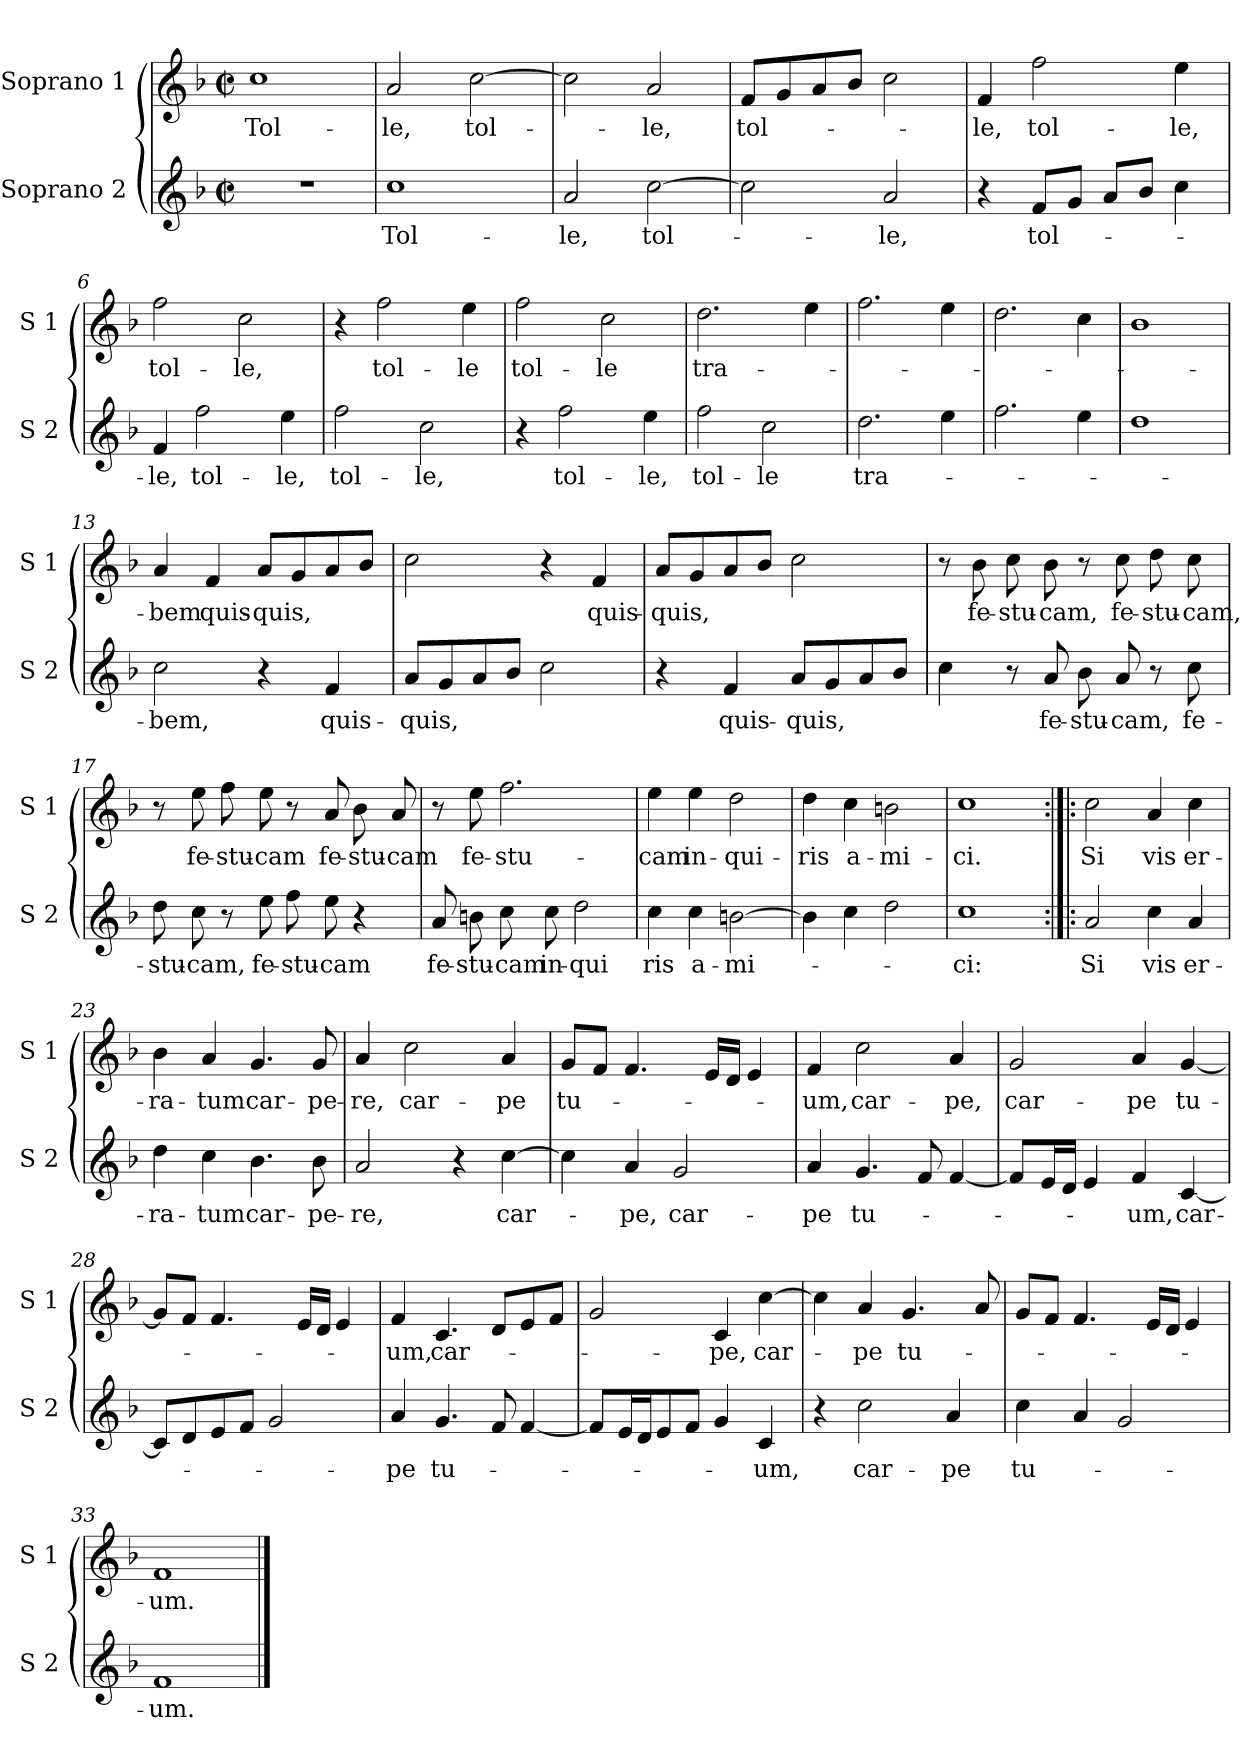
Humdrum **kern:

**kern	**text	**kern	**text
*part2	*part2	*part1	*part1
*staff2	*staff2	*staff1	*staff1
*I"Soprano 2	*	*I"Soprano 1	*
*I'S 2	*	*I'S 1	*
*clefG2	*	*clefG2	*
*k[b-]	*	*k[b-]	*
*F:	*	*F:	*
*M2/2	*	*M2/2	*
*met(c|)	*	*met(c|)	*
=1	=1	=1	=1
!	!	!	!LO:LY:b
1r	.	1cc	Tol-
=2	=2	=2	=2
!	!LO:LY:b	!	!LO:LY:b
1cc	Tol-	2a/	-le,
!	!	!	!LO:LY:b
.	.	[2cc\	tol-
=3	=3	=3	=3
!	!LO:LY:b	!	!
2a/	-le,	2cc\]	.
!	!LO:LY:b	!	!LO:LY:b
[2cc\	tol-	2a/	-le,
=4	=4	=4	=4
!	!	!	!LO:LY:b
2cc\]	.	8f/L	tol-
.	.	8g/	.
.	.	8a/	.
.	.	8b-/J	.
!	!LO:LY:b	!	!
2a/	-le,	2cc\	.
!!LO:LB:g=z
=5	=5	=5	=5
!	!	!	!LO:LY:b
4r	.	4f/	-le,
!	!LO:LY:b	!	!LO:LY:b
8f/L	tol-	2ff\	tol-
8g/J	.	.	.
8a/L	.	.	.
8b-/J	.	.	.
!	!	!	!LO:LY:b
4cc\	.	4ee\	-le,
=6	=6	=6	=6
!	!LO:LY:b	!	!LO:LY:b
4f/	-le,	2ff\	tol-
!	!LO:LY:b	!	!
2ff\	tol-	.	.
!	!	!	!LO:LY:b
.	.	2cc\	-le,
!	!LO:LY:b	!	!
4ee\	-le,	.	.
=7	=7	=7	=7
!	!LO:LY:b	!	!
2ff\	tol-	4r	.
!	!	!	!LO:LY:b
.	.	2ff\	tol-
!	!LO:LY:b	!	!
2cc\	-le,	.	.
!	!	!	!LO:LY:b
.	.	4ee\	-le
=8	=8	=8	=8
!	!	!	!LO:LY:b
4r	.	2ff\	tol-
!	!LO:LY:b	!	!
2ff\	tol-	.	.
!	!	!	!LO:LY:b
.	.	2cc\	-le
!	!LO:LY:b	!	!
4ee\	-le,	.	.
=9	=9	=9	=9
!	!LO:LY:b	!	!LO:LY:b
2ff\	tol-	2.dd\	tra-
!	!LO:LY:b	!	!
2cc\	-le	.	.
.	.	4ee\	.
!!LO:LB:g=z
=10	=10	=10	=10
!	!LO:LY:b	!	!
2.dd\	tra-	2.ff\	.
4ee\	.	4ee\	.
=11	=11	=11	=11
2.ff\	.	2.dd\	.
4ee\	.	4cc\	.
=12	=12	=12	=12
1dd	.	1b-	.
=13	=13	=13	=13
!	!LO:LY:b	!	!LO:LY:b
2cc\	-bem,	4a/	-bem
!	!	!	!LO:LY:b
.	.	4f/	quis-
!	!	!	!LO:LY:b
4r	.	8a/L	-quis,
.	.	8g/	.
!	!LO:LY:b	!	!
4f/	quis-	8a/	.
.	.	8b-/J	.
!!LO:LB:g=z
=14	=14	=14	=14
!	!LO:LY:b	!	!
8a/L	-quis,	2cc\	.
8g/	.	.	.
8a/	.	.	.
8b-/J	.	.	.
2cc\	.	4r	.
!	!	!	!LO:LY:b
.	.	4f/	quis-
=15	=15	=15	=15
!	!	!	!LO:LY:b
4r	.	8a/L	-quis,
.	.	8g/	.
!	!LO:LY:b	!	!
4f/	quis-	8a/	.
.	.	8b-/J	.
!	!LO:LY:b	!	!
8a/L	-quis,	2cc\	.
8g/	.	.	.
8a/	.	.	.
8b-/J	.	.	.
=16	=16	=16	=16
4cc\	.	8r	.
!	!	!	!LO:LY:b
.	.	8b-\	fe-
!	!	!	!LO:LY:b
8r	.	8cc\	-stu-
!	!LO:LY:b	!	!LO:LY:b
8a/	fe-	8b-\	-cam,
!	!LO:LY:b	!	!
8b-\	-stu-	8r	.
!	!LO:LY:b	!	!LO:LY:b
8a/	-cam,	8cc\	fe-
!	!	!	!LO:LY:b
8r	.	8dd\	-stu-
!	!LO:LY:b	!	!LO:LY:b
8cc\	fe-	8cc\	-cam,
=17	=17	=17	=17
!	!LO:LY:b	!	!
8dd\	-stu-	8r	.
!	!LO:LY:b	!	!LO:LY:b
8cc\	-cam,	8ee\	fe-
!	!	!	!LO:LY:b
8r	.	8ff\	-stu-
!	!LO:LY:b	!	!LO:LY:b
8ee\	fe-	8ee\	-cam
!	!LO:LY:b	!	!
8ff\	-stu-	8r	.
!	!LO:LY:b	!	!LO:LY:b
8ee\	-cam	8a/	fe-
!	!	!	!LO:LY:b
4r	.	8b-\	-stu-
!	!	!	!LO:LY:b
.	.	8a/	-cam
!!LO:LB:g=z
=18	=18	=18	=18
!	!LO:LY:b	!	!
8a/	fe-	8r	.
!	!LO:LY:b	!	!LO:LY:b
8bn\	-stu-	8ee\	fe-
!	!LO:LY:b	!	!LO:LY:b
8cc\	-cam	2.ff\	-stu-
!	!LO:LY:b	!	!
8cc\	in-	.	.
!	!LO:LY:b	!	!
2dd\	-qui	.	.
=19	=19	=19	=19
!	!LO:LY:b	!	!LO:LY:b
4cc\	ris	4ee\	-cam
!	!LO:LY:b	!	!LO:LY:b
4cc\	a-	4ee\	in-
!	!LO:LY:b	!	!LO:LY:b
[2bn\	-mi-	2dd\	-qui-
=20	=20	=20	=20
!	!	!	!LO:LY:b
4b\]	.	4dd\	-ris
!	!	!	!LO:LY:b
4cc\	.	4cc\	a-
!	!	!	!LO:LY:b
2dd\	.	2bn\	-mi-
=21	=21	=21	=21
!	!LO:LY:b	!	!LO:LY:b
1cc	-ci:	1cc	-ci.
!!LO:PB:g=z
=22:|!|:	=22:|!|:	=22:|!|:	=22:|!|:
!	!LO:LY:b	!	!LO:LY:b
2a/	Si	2cc\	Si
!	!LO:LY:b	!	!LO:LY:b
4cc\	vis	4a/	vis
!	!LO:LY:b	!	!LO:LY:b
4a/	er-	4cc\	er-
=23	=23	=23	=23
!	!LO:LY:b	!	!LO:LY:b
4dd\	-ra-	4b-\	-ra-
!	!LO:LY:b	!	!LO:LY:b
4cc\	-tum	4a/	-tum
!	!LO:LY:b	!	!LO:LY:b
4.b-\	car-	4.g/	car-
!	!LO:LY:b	!	!LO:LY:b
8b-\	-pe-	8g/	-pe-
=24	=24	=24	=24
!	!LO:LY:b	!	!LO:LY:b
2a/	-re,	4a/	-re,
!	!	!	!LO:LY:b
.	.	2cc\	car-
4r	.	.	.
!	!LO:LY:b	!	!LO:LY:b
[4cc\	car-	4a/	-pe
=25	=25	=25	=25
!	!	!	!LO:LY:b
4cc\]	.	8g/L	tu-
.	.	8f/J	.
!	!LO:LY:b	!	!
4a/	-pe,	4.f/	.
!	!LO:LY:b	!	!
2g/	car-	.	.
.	.	16e/LL	.
.	.	16d/JJ	.
.	.	4e/	.
!!LO:LB:g=z
=26	=26	=26	=26
!	!LO:LY:b	!	!LO:LY:b
4a/	-pe	4f/	-um,
!	!LO:LY:b	!	!LO:LY:b
4.g/	tu-	2cc\	car-
8f/	.	.	.
!	!	!	!LO:LY:b
[4f/	.	4a/	-pe,
=27	=27	=27	=27
!	!	!	!LO:LY:b
8f/L]	.	2g/	car-
16e/L	.	.	.
16d/JJ	.	.	.
4e/	.	.	.
!	!LO:LY:b	!	!LO:LY:b
4f/	-um,	4a/	-pe
!	!LO:LY:b	!	!LO:LY:b
[4c/	car-	[4g/	tu-
=28	=28	=28	=28
8c/L]	.	8g/L]	.
8d/	.	8f/J	.
8e/	.	4.f/	.
8f/J	.	.	.
2g/	.	.	.
.	.	16e/LL	.
.	.	16d/JJ	.
.	.	4e/	.
=29	=29	=29	=29
!	!LO:LY:b	!	!LO:LY:b
4a/	-pe	4f/	-um,
!	!LO:LY:b	!	!LO:LY:b
4.g/	tu-	4.c/	car-
8f/	.	8d/L	.
[4f/	.	8e/	.
.	.	8f/J	.
!!LO:LB:g=z
=30	=30	=30	=30
8f/L]	.	2g/	.
16e/L	.	.	.
16d/J	.	.	.
8e/	.	.	.
8f/J	.	.	.
!	!	!	!LO:LY:b
4g/	.	4c/	-pe,
!	!LO:LY:b	!	!LO:LY:b
4c/	-um,	[4cc\	car-
=31	=31	=31	=31
4r	.	4cc\]	.
!	!LO:LY:b	!	!LO:LY:b
2cc\	car-	4a/	-pe
!	!	!	!LO:LY:b
.	.	4.g/	tu-
!	!LO:LY:b	!	!
4a/	-pe	.	.
.	.	8a/	.
=32	=32	=32	=32
!	!LO:LY:b	!	!
4cc\	tu-	8g/L	.
.	.	8f/J	.
4a/	.	4.f/	.
2g/	.	.	.
.	.	16e/LL	.
.	.	16d/JJ	.
.	.	4e/	.
=33	=33	=33	=33
!	!LO:LY:b	!	!LO:LY:b
1f	-um.	1f	-um.
==	==	==	==
*-	*-	*-	*-
